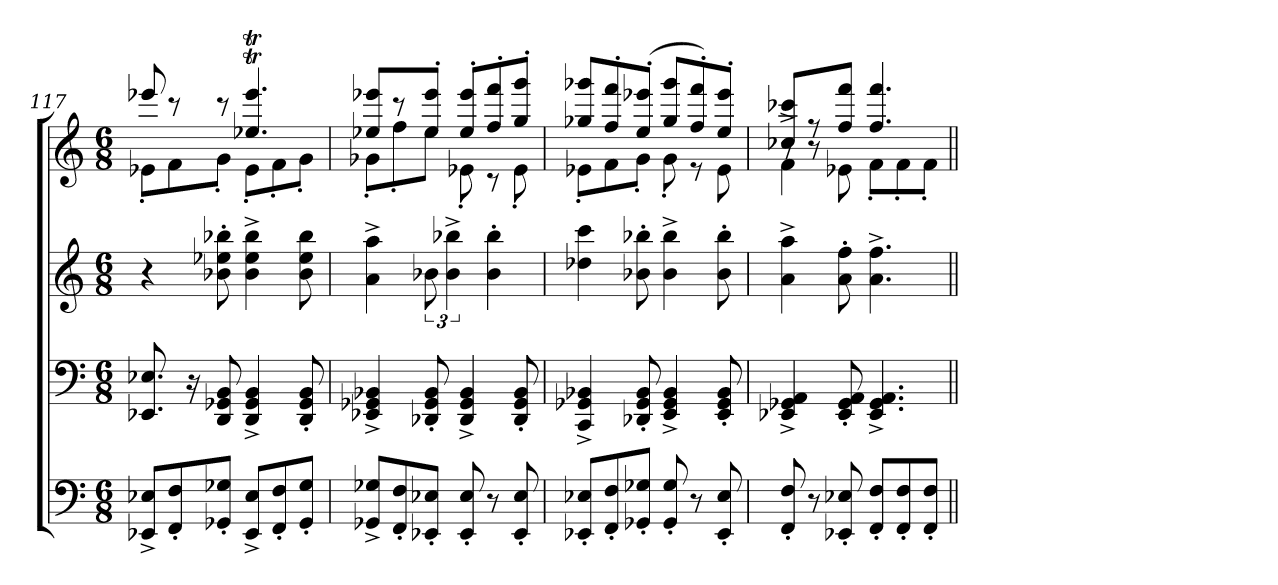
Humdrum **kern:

**kern	**kern	**kern	**kern
*part3	*part2	*part2	*part1
*staff4	*staff3	*staff2	*staff1
*clefF4	*clefF4	*clefG2	*clefG2
*k[]	*k[]	*k[]	*k[]
*M6/8	*M6/8	*M6/8	*M6/8
=117	=117	=117	=117
*	*	*	*^
8EE-X/^< 8E-X/^<L	8.EE-X/ 8.E-X/	4r	8eee-X/	8e-X'<\L
8FF/'< 8F/'<	.	.	8r	8f\
.	16r	.	.	.
8GG-X/'< 8G-X/'<J	8DD/ 8GG-X/ 8BB/	8b-X\'> 8ee-X\'> 8bb-X\'>	8r	8g'<\J
8EE-/^< 8E-/^<L	4DD/^> 4GG-/^> 4BB/^>	4b-\^> 4ee-\^> 4bb-\^>	4.ee-X/T 4.eee-/T	8e-'<\L
8FF/'< 8F/'<	.	.	.	8f'<\
8GG-/'< 8G-/'<J	8DD/'< 8GG-/'< 8BB/'<	8b-\ 8ee-\ 8bb-\	.	8g'<\J
=118	=118	=118	=118	=118
8GG-X/^< 8G-X/^<L	4EE-X/^> 4GG-X/^> 4BB-X/^>	4a\^> 4aa\^>	8ee-X/ 8eee-X/L	8g-X'<\L
8FF/'< 8F/'<	.	.	8r	8ff'<\
8EE-X/'< 8E-X/'<J	8DD-X/'< 8GG-/'< 8BB-/'<	12b-X\	8ee-/'> 8eee-/'>J	8ee-\J
.	.	6b-\^> 6bb-X\^>	.	.
8EE-/'< 8E-/'<	4DD-/^> 4GG-/^> 4BB-/^>	.	8ee-/'> 8eee-/'>L	8e-X'<\
8r	.	4b-\'> 4bb-\'>	8ff/'> 8fff/'>	8r
8EE-/'< 8E-/'<	8DD-/'< 8GG-/'< 8BB-/'<	.	8gg/'> 8ggg/'>J	8e-'<\
=119	=119	=119	=119	=119
8EE-X/'< 8E-X/'<L	4CC/^> 4GG-X/^> 4BB-X/^>	4dd-X\ 4ccc\	8gg-X/ 8ggg-X/L	8e-X'<\L
8FF/'< 8F/'<	.	.	8ff/'> 8fff/'>	8f\
8GG-X/'< 8G-X/'<J	8DD-X/'< 8GG-/'< 8BB-/'<	8b-X\'> 8bb-X\'>	(<8ee/'> 8eee-X/'>J	8g'<\J
8GG-/'< 8G-/'<	4EE/^> 4GG-/^> 4BB-/^>	4b-\^> 4bb-\^>	8gg-/ 8ggg-/L	8g'<\
8r	.	.	8ff/'> 8fff/'>)	8r
8EE-/'< 8E-/'<	8EE/'< 8GG-/'< 8BB-/'<	8b-\'> 8bb-\'>	8ee/'> 8eee-/'>J	8e-\
=120	=120	=120	=120	=120
*	*	*	*	*^
8FF/'< 8F/'<	4EE-X/^> 4GG-X/^> 4AA/^>	4a\^> 4aa\^>	8cc-X/ 8ccc-X/L	8r	4f^<\
8r	.	.	8r	8r	.
8EE-X/'< 8E-X/'<	8EE-/'< 8GG-/'< 8AA/'<	8a\'> 8ff\'>	8ff/ 8fff/J	8e-X\	2ryy
8FF/'< 8F/'<L	4.EE-/^> 4.GG-/^> 4.AA/^>	4.a\^> 4.ff\^>	4.ff/ 4.fff/	8f'<\L	.
8FF/'< 8F/'<	.	.	.	8f'<\	.
8FF/'< 8F/'<J	.	.	.	8f'<\J	.
*	*	*	*v	*v	*v
=||	=||	=||	=||
*-	*-	*-	*-
